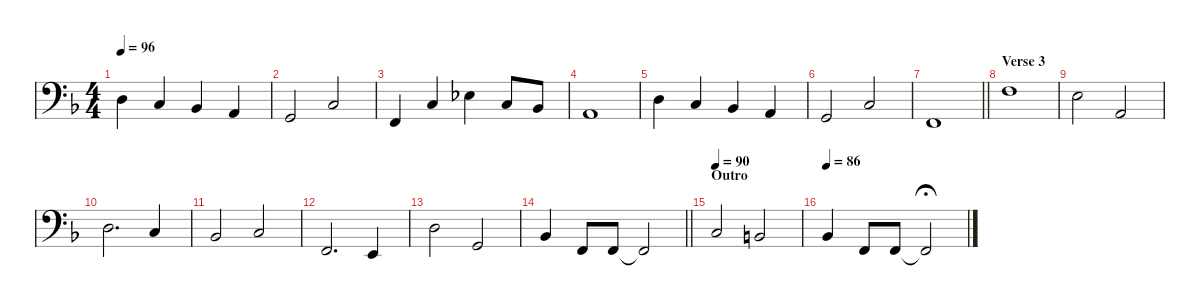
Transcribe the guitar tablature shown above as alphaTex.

\defaultSystemsLayout 4
\hideDynamics
\bracketExtendMode nobrackets
\singleTrackTrackNamePolicy hidden
\multiTrackTrackNamePolicy hidden
\firstSystemTrackNameMode fullname
\firstSystemTrackNameOrientation horizontal
\otherSystemsTrackNameOrientation horizontal
\track ("Cello" "Cello") {defaultSystemsLayout 4 instrument acousticguitarsteel}
\staff {score}
\tuning (D4 A3 F3 C3 G2 D2)
\displaytranspose 0
\ts (4 4)
\tempo 96
\clef f4
\ks f
2.4{acc forcenatural}.4{dy mf beam Down} 5.5{acc forcenatural}.4{beam Up} 3.5{acc b}.4{beam Up} 2.5{acc forcenatural}.4{beam Up} |
5.6{acc forcenatural}.2{beam Up} 5.5{acc forcenatural}.2{beam Up} |
3.6{acc forcenatural}.4{beam Up} 5.5{acc forcenatural}.4{beam Up} 3.4{acc b}.4{beam Down} 5.5{acc forcenatural}.8{beam Up} 3.5{acc b}.8{beam Up} |
2.5{acc forcenatural}.1{beam Up} |
2.4{acc forcenatural}.4{beam Down} 5.5{acc forcenatural}.4{beam Up} 3.5{acc b}.4{beam Up} 2.5{acc forcenatural}.4{beam Up} |
5.6{acc forcenatural}.2{beam Up} 5.5{acc forcenatural}.2{beam Up} |
\barLineRight lightlight
3.6{acc forcenatural}.1{beam Up} |
\section ("" "Verse 3")
5.4{acc forcenatural}.1{beam Down} |
4.4{acc forcenatural}.2{beam Down} 2.5{acc forcenatural}.2{beam Up} |
2.4{acc forcenatural}.2{d beam Down} 5.5{acc forcenatural}.4{beam Up} |
3.5{acc b}.2{beam Up} 5.5{acc forcenatural}.2{beam Up} |
3.6{acc forcenatural}.2{d beam Up} 2.6{acc forcenatural}.4{beam Up} |
2.4{acc forcenatural}.2{beam Down} 5.6{acc forcenatural}.2{beam Up} |
\barLineRight lightlight
3.5{acc b}.4{beam Up} 3.6{acc forcenatural}.8{beam Up} 3.6{acc forcenatural}.8{beam Up} 3.6{t acc forcenatural}.2{beam Up} |
\section ("" "Outro")
\tempo 90
5.5{acc forcenatural}.2{beam Up} 4.5{acc forcenatural}.2{beam Up} |
\tempo 86
3.5{acc b}.4{beam Up} 3.6{acc forcenatural}.8{beam Up} 3.6{acc forcenatural}.8{beam Up} 3.6{t acc forcenatural}.2{fermata (medium 0.5) beam Up}
